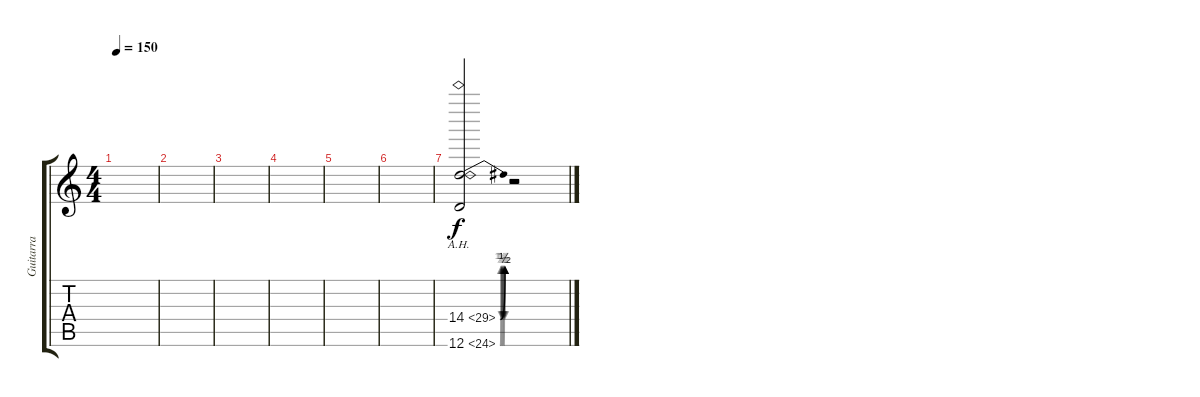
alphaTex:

\track ("Guitarra" "Guitarra") {instrument overdrivenguitar}
\staff {score tabs}
\tuning (D4 A3 F3 C3 G2 D2) {hide}
\ts (4 4)
\tempo 150
\clef g2
\ks c
|
|
|
|
|
|
(14.4{be (bend 0 0 60 2) ah 15} 12.6{be (custom 0 0 7 2 16 0 22 2 30 0 38 2 45 0 52 2 60 0) ah 12}).2 r.2
